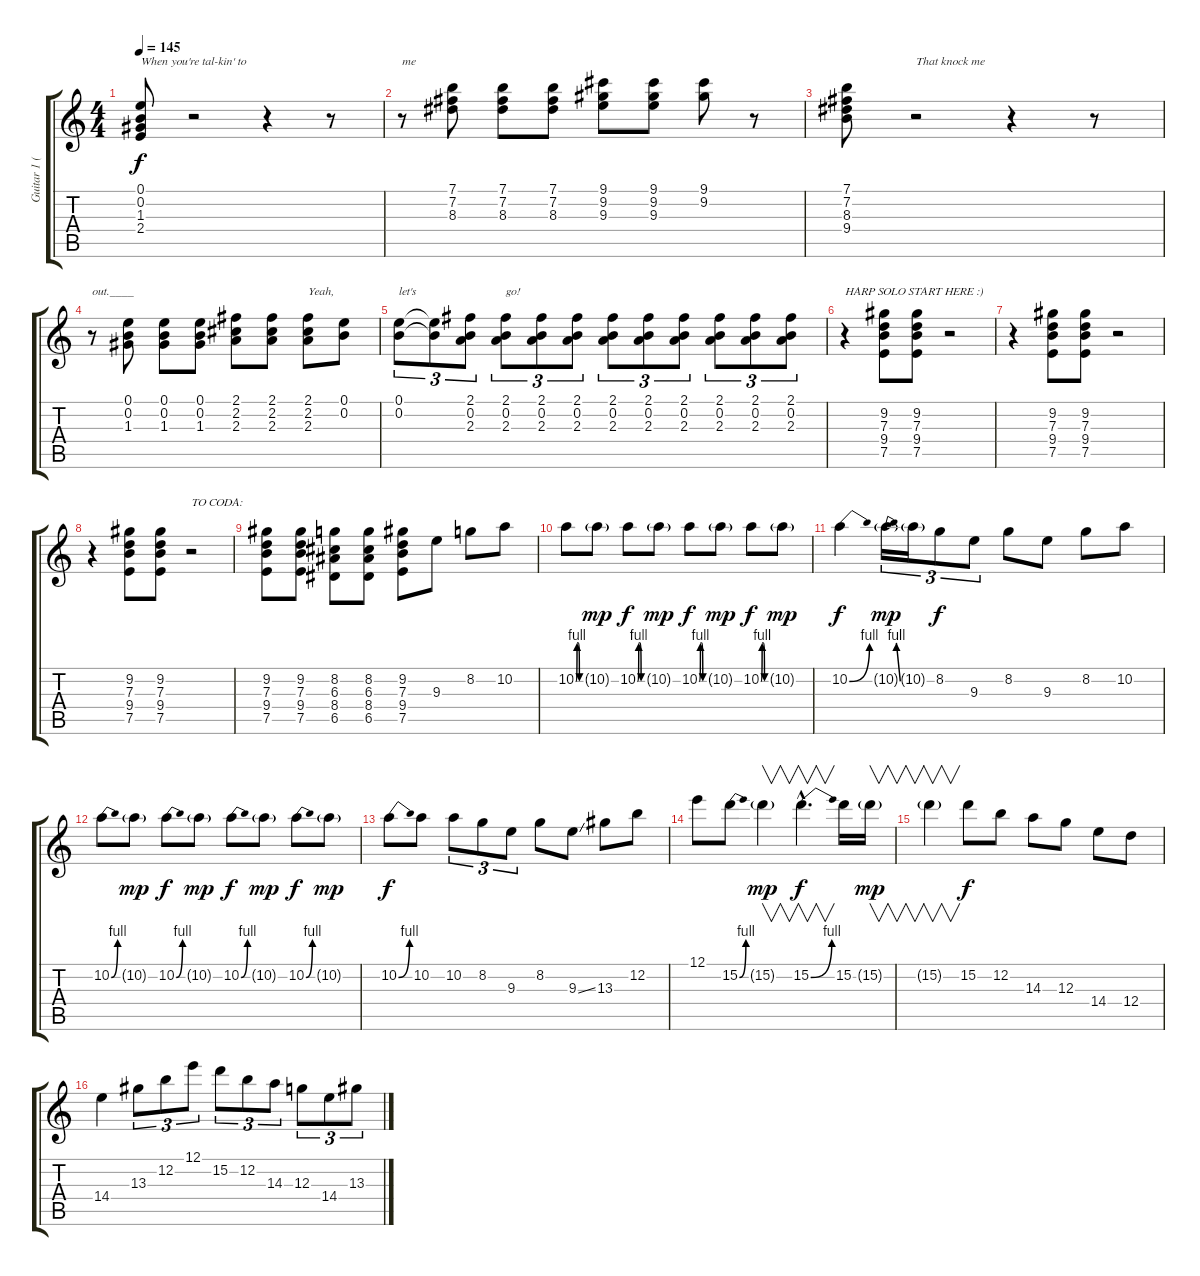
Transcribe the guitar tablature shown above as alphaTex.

\track ("Guitar 1 (Lead)" "Guitar 1 (") {instrument electricguitarclean}
\staff {score tabs}
\tuning (E4 B3 G3 D3 A2 E2) {hide}
\ts (4 4)
\tempo 145
\clef g2
\ks c
(0.1 0.2 1.3 2.4).8{txt "When you're tal-kin' to" dy f} r.2 r.4 r.8 |
r.8{txt "me"} (7.1 7.2 8.3).8 (7.1 7.2 8.3).8 (7.1 7.2 8.3).8 (9.1 9.2 9.3).8 (9.1 9.2 9.3).8 (9.1 9.2).8 r.8 |
(7.1 7.2 8.3 9.4).8 r.2{txt "That knock me "} r.4 r.8 |
r.8{txt "out.____"} (0.1 0.2 1.3).8 (0.1 0.2 1.3).8 (0.1 0.2 1.3).8 (2.1 2.2 2.3).8 (2.1 2.2 2.3).8 (2.1 2.2 2.3).8{txt "Yeah,"} (0.1 0.2).8 |
(0.1 0.2).8{tu (3 2) txt "let's"} (0.1{t} 0.2{t}).8{tu (3 2)} (2.1 0.2 2.3).8{tu (3 2)} (2.1 0.2 2.3).8{tu (3 2) txt "go!"} (2.1 0.2 2.3).8{tu (3 2)} (2.1 0.2 2.3).8{tu (3 2)} (2.1 0.2 2.3).8{tu (3 2)} (2.1 0.2 2.3).8{tu (3 2)} (2.1 0.2 2.3).8{tu (3 2)} (2.1 0.2 2.3).8{tu (3 2)} (2.1 0.2 2.3).8{tu (3 2)} (2.1 0.2 2.3).8{tu (3 2)} |
r.4{txt "HARP SOLO START HERE :)"} (9.2 7.3 9.4 7.5).8 (9.2 7.3 9.4 7.5).8 r.2 |
r.4 (9.2 7.3 9.4 7.5).8 (9.2 7.3 9.4 7.5).8 r.2 |
r.4 (9.2 7.3 9.4 7.5).8 (9.2 7.3 9.4 7.5).8 r.2{txt "TO CODA:"} |
(9.2 7.3 9.4 7.5).8 (9.2 7.3 9.4 7.5).8 (8.2 6.3 8.4 6.5).8 (8.2 6.3 8.4 6.5).8 (9.2 7.3 9.4 7.5).8 9.3.8 8.2.8 10.2.8 |
10.2{be (custom 0 0 15 4 30 4 45 0 60 0)}.8 10.2{g}.8{dy mp} 10.2{be (custom 0 0 15 4 30 4 45 0 60 0)}.8{dy f} 10.2{g}.8{dy mp} 10.2{be (custom 0 0 15 4 30 4 45 0 60 0)}.8{dy f} 10.2{g}.8{dy mp} 10.2{be (custom 0 0 15 4 30 4 45 0 60 0)}.8{dy f} 10.2{g}.8{dy mp} |
10.2{be (bend 0 0 60 4)}.4{dy f} 10.2{be (bend 0 0 60 4) g}.16{tu (3 2) dy mp} 10.2{g}.16{tu (3 2)} 8.2.8{tu (3 2) dy f} 9.3.8{tu (3 2)} 8.2.8 9.3.8 8.2.8 10.2.8 |
10.2{be (bend 0 0 60 4)}.8 10.2{g}.8{dy mp} 10.2{be (bend 0 0 60 4)}.8{dy f} 10.2{g}.8{dy mp} 10.2{be (bend 0 0 60 4)}.8{dy f} 10.2{g}.8{dy mp} 10.2{be (bend 0 0 60 4)}.8{dy f} 10.2{g}.8{dy mp} |
10.2{be (bend 0 0 60 4)}.8{dy f} 10.2.8 10.2.8{tu (3 2)} 8.2.8{tu (3 2)} 9.3.8{tu (3 2)} 8.2.8 9.3{ss}.8 13.3.8 12.2.8 |
12.1.8 15.2{be (bend 0 0 60 4)}.8 15.2{g}.4{v dy mp} 15.2{be (bend 0 0 60 4) hac}.4{v d dy f} 15.2.16 15.2{g}.16{v dy mp} |
15.2{g}.4{v} 15.2.8{dy f} 12.2.8 14.3.8 12.3.8 14.4.8 12.4.8 |
14.4.4 13.3.8{tu (3 2)} 12.2.8{tu (3 2)} 12.1.8{tu (3 2)} 15.2.8{tu (3 2)} 12.2.8{tu (3 2)} 14.3.8{tu (3 2)} 12.3.8{tu (3 2)} 14.4.8{tu (3 2)} 13.3.8{tu (3 2)}
